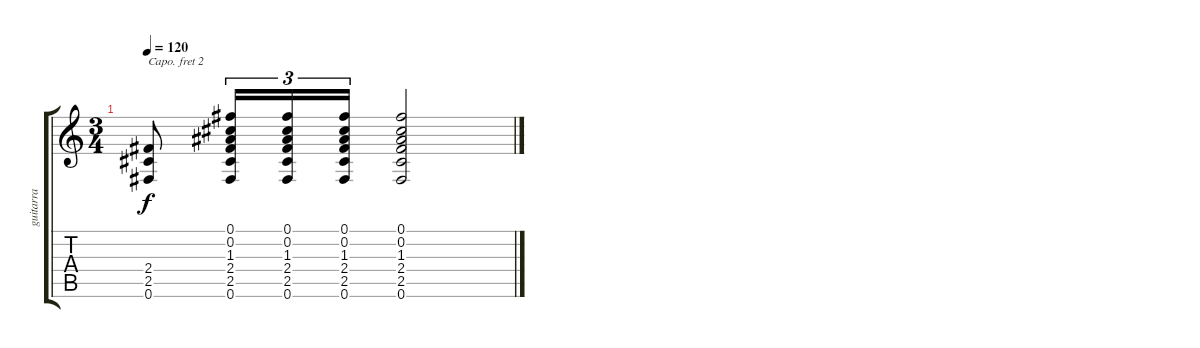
\track ("guitarra" "guitarra") {instrument acousticguitarnylon}
\staff {score tabs}
\capo 2
\tuning (E4 B3 G3 D3 A2 E2) {hide}
\ts (3 4)
\tempo 120
\clef g2
\ks c
(2.4{t} 2.5{t} 0.6{t}).8{dy f} (0.1 0.2 1.3 2.4 2.5 0.6).16{tu (3 2)} (0.1 0.2 1.3 2.4 2.5 0.6).16{tu (3 2)} (0.1 0.2 1.3 2.4 2.5 0.6).16{tu (3 2)} (0.1 0.2 1.3 2.4 2.5 0.6).2
